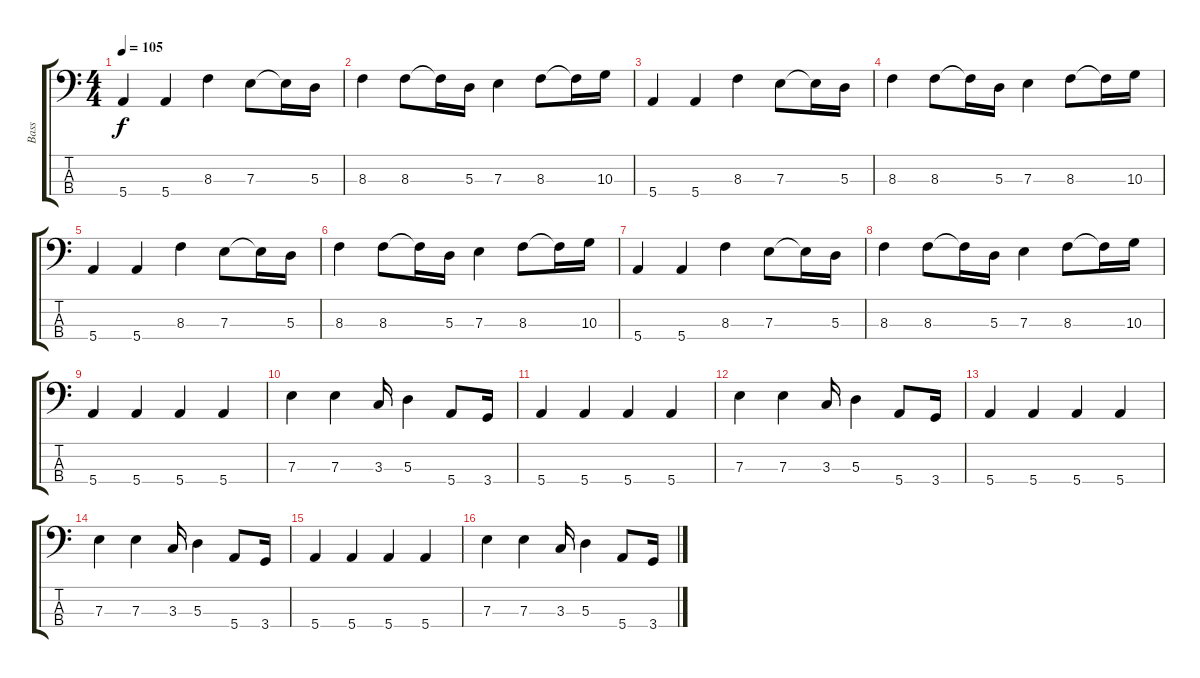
\track ("Bass" "Bass") {instrument electricbassfinger}
\staff {score tabs}
\tuning (G2 D2 A1 E1) {hide}
\ts (4 4)
\tempo 105
\clef f4
\ks c
5.4.4{dy f} 5.4.4 8.3.4 7.3.8 7.3{t}.16 5.3.16 |
8.3.4 8.3.8 8.3{t}.16 5.3.16 7.3.4 8.3.8 8.3{t}.16 10.3.16 |
5.4.4 5.4.4 8.3.4 7.3.8 7.3{t}.16 5.3.16 |
8.3.4 8.3.8 8.3{t}.16 5.3.16 7.3.4 8.3.8 8.3{t}.16 10.3.16 |
5.4.4 5.4.4 8.3.4 7.3.8 7.3{t}.16 5.3.16 |
8.3.4 8.3.8 8.3{t}.16 5.3.16 7.3.4 8.3.8 8.3{t}.16 10.3.16 |
5.4.4 5.4.4 8.3.4 7.3.8 7.3{t}.16 5.3.16 |
8.3.4 8.3.8 8.3{t}.16 5.3.16 7.3.4 8.3.8 8.3{t}.16 10.3.16 |
5.4.4 5.4.4 5.4.4 5.4.4 |
7.3.4 7.3.4 3.3.16 5.3.4 5.4.8 3.4.16 |
5.4.4 5.4.4 5.4.4 5.4.4 |
7.3.4 7.3.4 3.3.16 5.3.4 5.4.8 3.4.16 |
5.4.4 5.4.4 5.4.4 5.4.4 |
7.3.4 7.3.4 3.3.16 5.3.4 5.4.8 3.4.16 |
5.4.4 5.4.4 5.4.4 5.4.4 |
7.3.4 7.3.4 3.3.16 5.3.4 5.4.8 3.4.16
